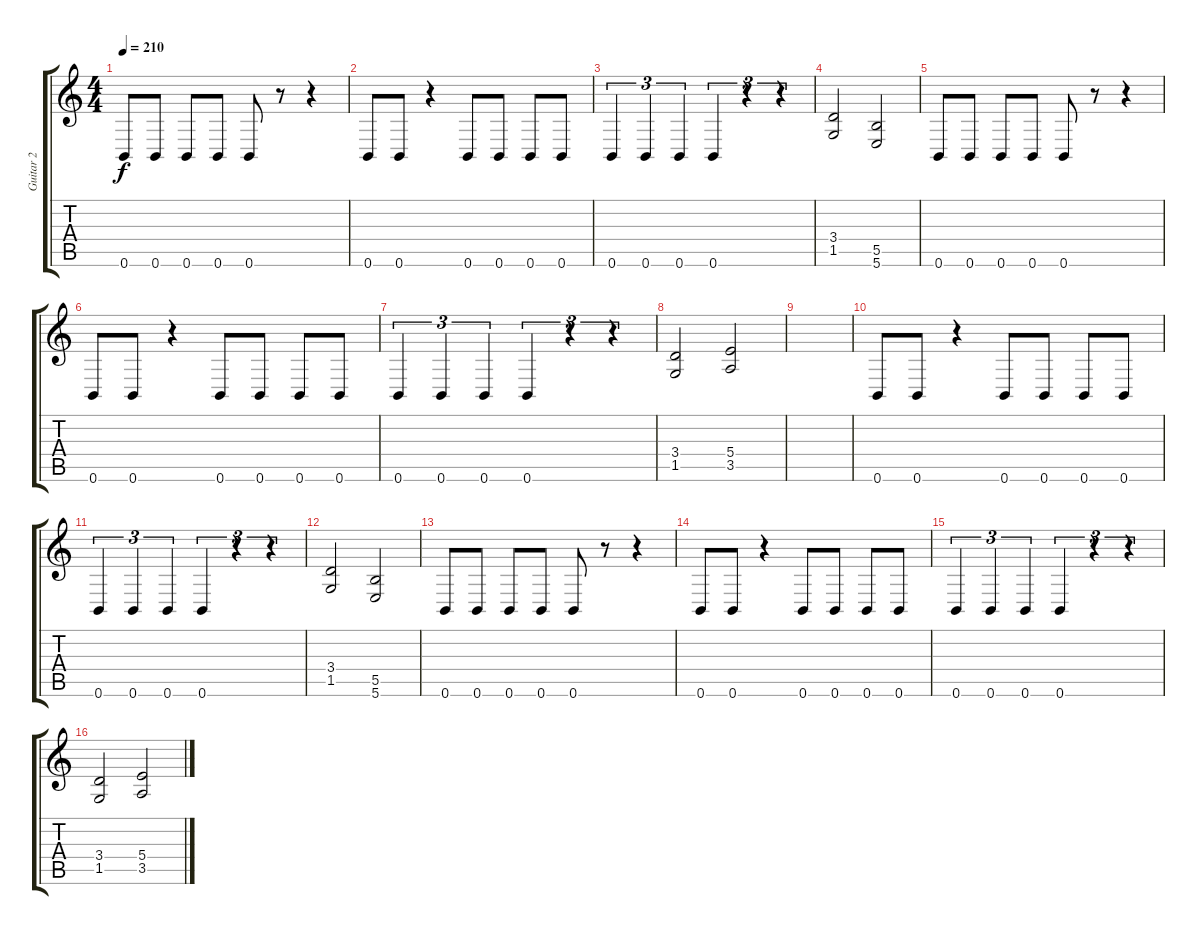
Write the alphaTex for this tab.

\track ("Guitar 2" "Guitar 2") {instrument distortionguitar}
\staff {score tabs}
\tuning (Db4 Ab3 E3 B2 Gb2 B1) {hide}
\ts (4 4)
\tempo 210
\clef g2
\ks c
0.6.8{dy f} 0.6.8 0.6.8 0.6.8 0.6.8 r.8 r.4 |
0.6.8 0.6.8 r.4 0.6.8 0.6.8 0.6.8 0.6.8 |
0.6.4{tu (3 2)} 0.6.4{tu (3 2)} 0.6.4{tu (3 2)} 0.6.4{tu (3 2)} r.4{tu (3 2)} r.4{tu (3 2)} |
(3.4 1.5).2 (5.5 5.6).2 |
0.6.8 0.6.8 0.6.8 0.6.8 0.6.8 r.8 r.4 |
0.6.8 0.6.8 r.4 0.6.8 0.6.8 0.6.8 0.6.8 |
0.6.4{tu (3 2)} 0.6.4{tu (3 2)} 0.6.4{tu (3 2)} 0.6.4{tu (3 2)} r.4{tu (3 2)} r.4{tu (3 2)} |
(3.4 1.5).2 (5.4 3.5).2 |
|
0.6.8 0.6.8 r.4 0.6.8 0.6.8 0.6.8 0.6.8 |
0.6.4{tu (3 2)} 0.6.4{tu (3 2)} 0.6.4{tu (3 2)} 0.6.4{tu (3 2)} r.4{tu (3 2)} r.4{tu (3 2)} |
(3.4 1.5).2 (5.5 5.6).2 |
0.6.8 0.6.8 0.6.8 0.6.8 0.6.8 r.8 r.4 |
0.6.8 0.6.8 r.4 0.6.8 0.6.8 0.6.8 0.6.8 |
0.6.4{tu (3 2)} 0.6.4{tu (3 2)} 0.6.4{tu (3 2)} 0.6.4{tu (3 2)} r.4{tu (3 2)} r.4{tu (3 2)} |
(3.4 1.5).2 (5.4 3.5).2
